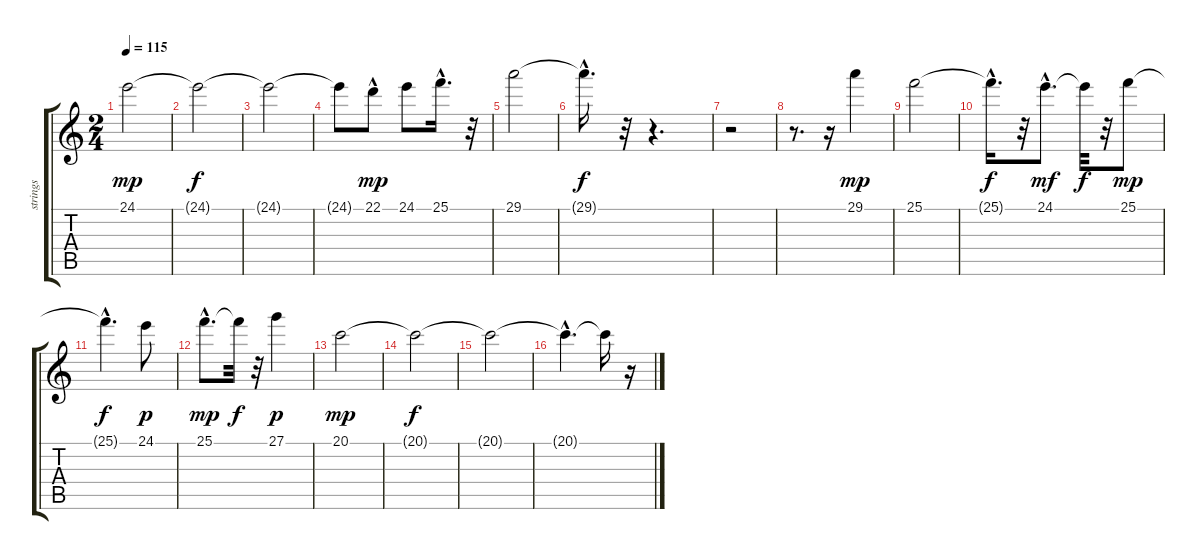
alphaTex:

\track ("strings" "strings") {instrument stringensemble2}
\staff {score tabs}
\tuning (E4 B3 G3 D3 A2 E2) {hide}
\ts (2 4)
\tempo 115
\clef g2
\ks c
24.1.2{dy mp} |
24.1{t}.2{dy f} |
24.1{t}.2 |
24.1{t}.8 22.1{hac}.8{dy mp} 24.1.8 25.1{hac}.16{d} r.32 |
29.1.2 |
29.1{hac t}.16{d dy f} r.32 r.4{d} |
r.2 |
r.8{d} r.16 29.1.4{dy mp} |
25.1.2 |
25.1{hac t}.16{d dy f} r.32 24.1{hac}.8{d dy mf} 24.1{t}.32{dy f} r.32 25.1.8{dy mp} |
25.1{hac t}.4{d dy f} 24.1.8{dy p} |
25.1{hac}.8{d dy mp} 25.1{t}.32{dy f} r.32 27.1.4{dy p} |
20.1.2{dy mp} |
20.1{t}.2{dy f} |
20.1{t}.2 |
20.1{hac t}.4{d} 20.1{t}.16 r.16
